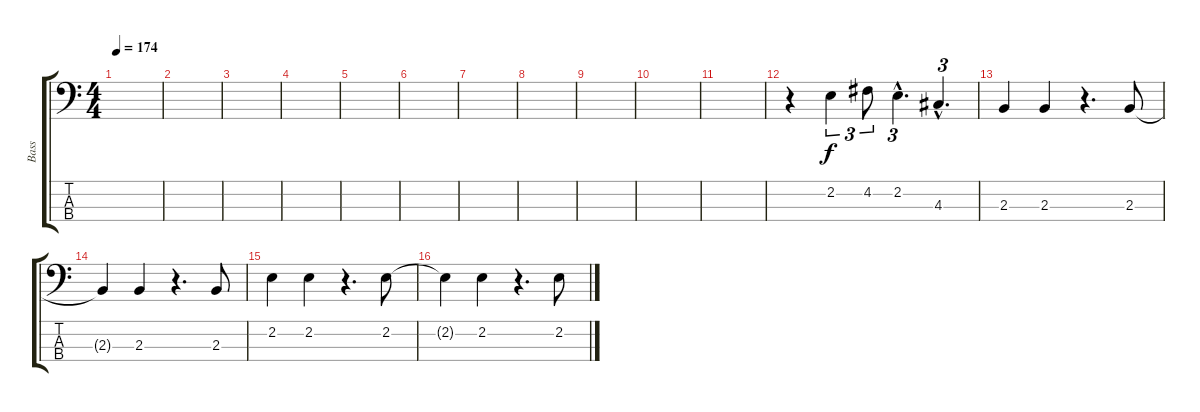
\track ("Bass" "Bass") {instrument electricbassfinger}
\staff {score tabs}
\tuning (G2 D2 A1 E1) {hide}
\ts (4 4)
\tempo 174
\clef f4
\ks c
|
|
|
|
|
|
|
|
|
|
|
r.4 2.2.4{tu (3 2)} 4.2.8{tu (3 2)} 2.2{hac}.4{d tu (3 2)} 4.3{hac}.4{d tu (3 2)} |
2.3.4 2.3.4 r.4{d} 2.3.8 |
2.3{t}.4 2.3.4 r.4{d} 2.3.8 |
2.2.4 2.2.4 r.4{d} 2.2.8 |
2.2{t}.4 2.2.4 r.4{d} 2.2.8
